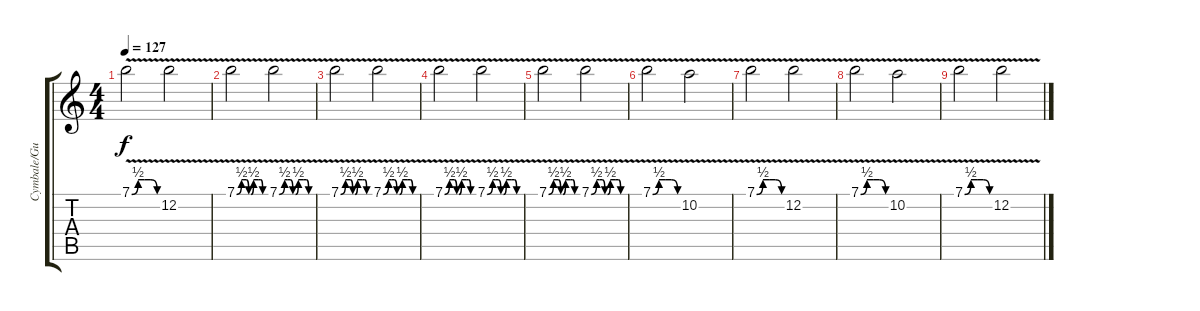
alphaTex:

\track ("Cymbale/Guitare solo" "Cymbale/Gu") {instrument distortionguitar}
\staff {score tabs}
\tuning (E4 B3 G3 D3 A2 E2) {hide}
\ts (4 4)
\tempo 127
\clef g2
\ks c
7.1{be (custom 0 0 15 2 30 2 45 2 60 0) v}.2{dy f} 12.2{v}.2 |
7.1{be (custom 0 0 10 2 15 2 20 2 25 0 30 0 35 2 45 2 50 2 54 0 60 0) v}.2 7.1{be (custom 0 0 10 2 15 2 20 2 25 0 30 0 35 2 45 2 50 2 54 0 60 0) v}.2 |
7.1{be (custom 0 0 10 2 15 2 20 2 25 0 30 0 35 2 45 2 50 2 54 0 60 0) v}.2 7.1{be (custom 0 0 10 2 15 2 20 2 25 0 30 0 35 2 45 2 50 2 54 0 60 0) v}.2 |
7.1{be (custom 0 0 10 2 15 2 20 2 25 0 30 0 35 2 45 2 50 2 54 0 60 0) v}.2 7.1{be (custom 0 0 10 2 15 2 20 2 25 0 30 0 35 2 45 2 50 2 54 0 60 0) v}.2 |
7.1{be (custom 0 0 10 2 15 2 20 2 25 0 30 0 35 2 45 2 50 2 54 0 60 0) v}.2 7.1{be (custom 0 0 10 2 15 2 20 2 25 0 30 0 35 2 45 2 50 2 54 0 60 0) v}.2 |
7.1{be (custom 0 0 15 2 30 2 45 2 60 0) v}.2 10.2{v}.2 |
7.1{be (custom 0 0 15 2 30 2 45 2 60 0) v}.2 12.2{v}.2 |
7.1{be (custom 0 0 15 2 30 2 45 2 60 0) v}.2 10.2{v}.2 |
7.1{be (custom 0 0 15 2 30 2 45 2 60 0) v}.2 12.2{v}.2
